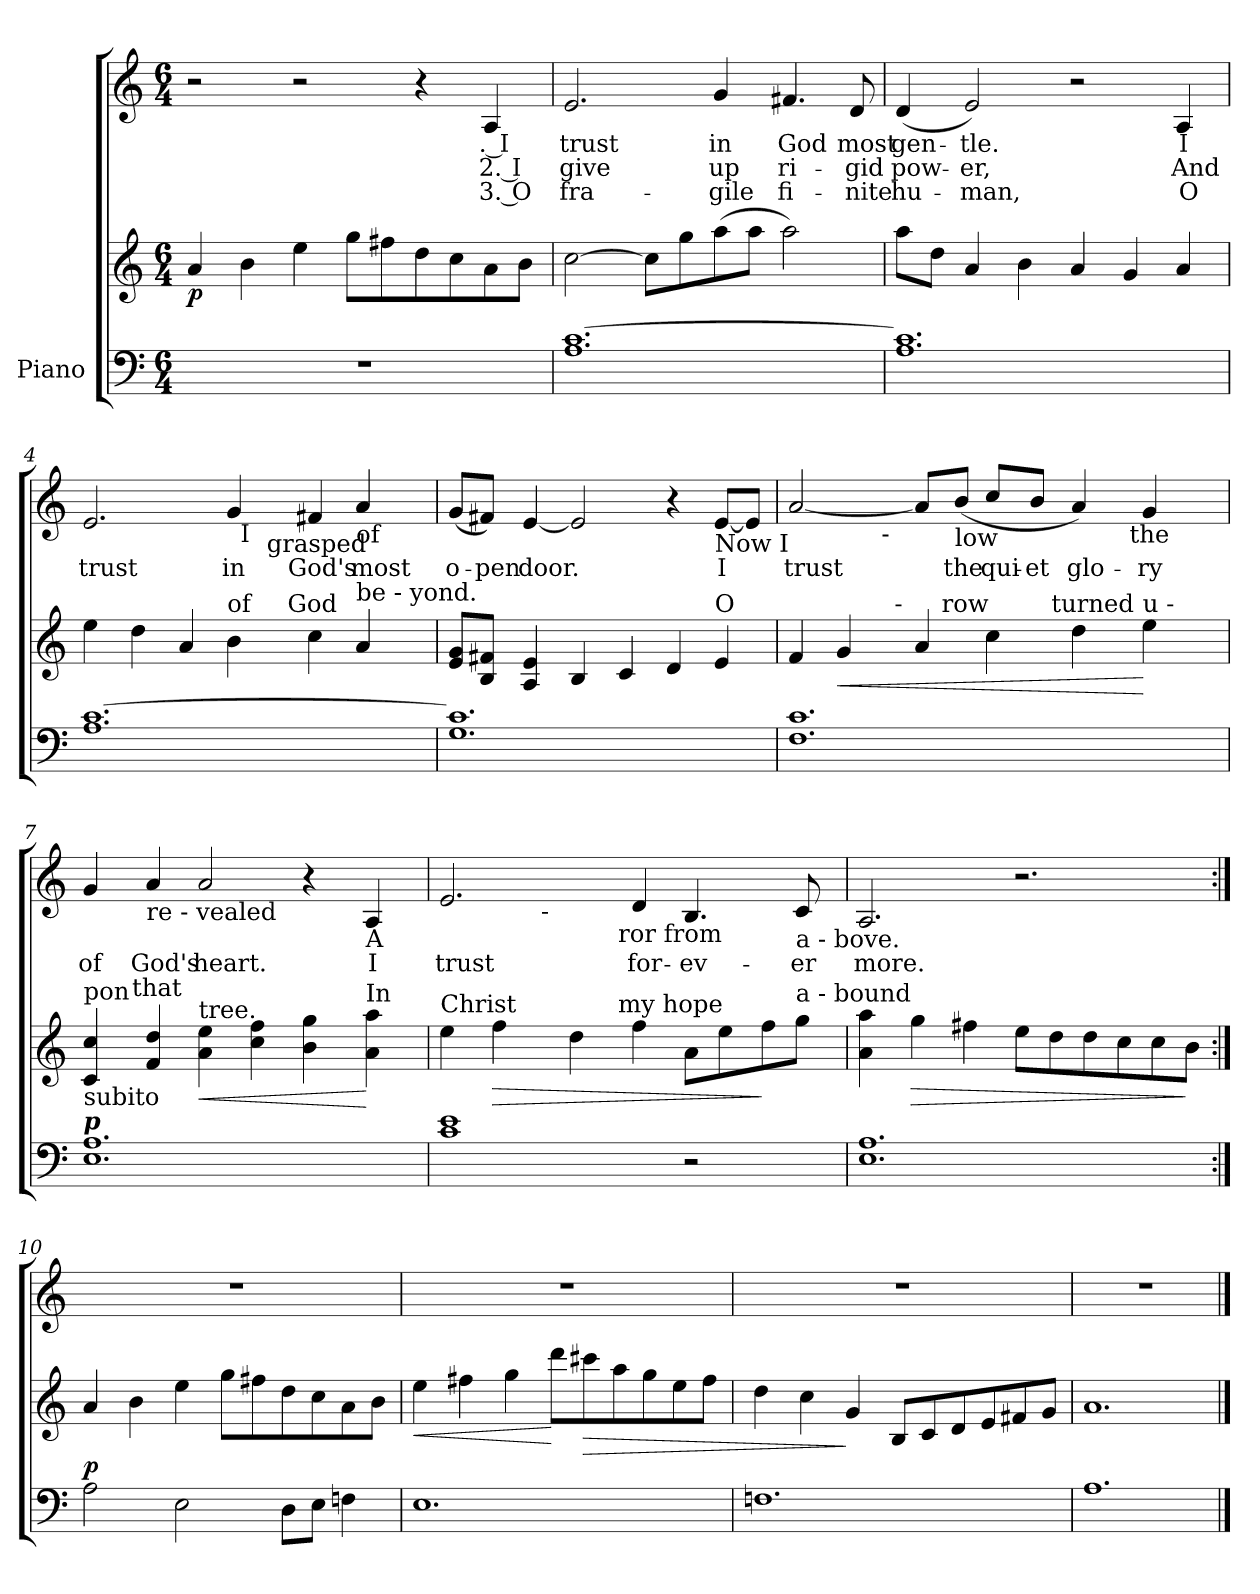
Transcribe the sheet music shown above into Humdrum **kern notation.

**kern	**kern	**dynam	**kern	**text	**text	**text
*part2	*part2	*part2	*part1	*part1	*part1	*part1
*staff3	*staff2	*staff2/3	*staff1	*staff1	*staff1	*staff1
*I"Piano	*	*	*	*	*	*
*clefF4	*clefG2	*	*clefG2	*	*	*
*k[]	*k[]	*	*k[]	*	*	*
*C:	*C:	*	*C:	*	*	*
*M6/4	*M6/4	*	*M6/4	*	*	*
=1	=1	=1	=1	=1	=1	=1
!LO:N:vis=1	!	!LO:DY:b	!	!	!	!
1.r	4a/	p	2r	.	.	.
.	4b\	.	.	.	.	.
.	4ee\	.	2r	.	.	.
.	8gg\L	.	.	.	.	.
.	8ff#X\	.	.	.	.	.
.	8dd\	.	4r	.	.	.
.	8cc\	.	.	.	.	.
!	!	!	!	!LO:LY:b:rj	!LO:LY:b:rj	!LO:LY:b:rj
.	8a\	.	4A</	. I	2. I	3. O
.	8b\J	.	.	.	.	.
=2	=2	=2	=2	=2	=2	=2
!	!	!	!	!LO:LY:b	!LO:LY:b	!LO:LY:b
1.A [>1.c	[>2cc\	.	2.e/	trust	give	fra-
.	8cc\L]	.	.	.	.	.
.	8gg\	.	.	.	.	.
!	!	!	!	!LO:LY:b	!LO:LY:b	!LO:LY:b
.	(>8aa\	.	4g/	in	up	-gile
.	8aa\J	.	.	.	.	.
!	!	!	!	!LO:LY:b	!LO:LY:b	!LO:LY:b
.	2aa\)	.	4.f#X/	God	ri-	fi-
!	!	!	!	!LO:LY:b	!LO:LY:b	!LO:LY:b
.	.	.	8d/	most	-gid	-nite
=3	=3	=3	=3	=3	=3	=3
!	!	!	!	!LO:LY:b	!LO:LY:b	!LO:LY:b
1.A 1.c]	8aa\L	.	(<4d/	gen-	pow-	hu-
.	8dd\J	.	.	.	.	.
!	!	!	!	!LO:LY:b	!LO:LY:b	!LO:LY:b
.	4a/	.	2e/)	-tle.	-er,	-man,
.	4b\	.	.	.	.	.
.	4a/	.	2r	.	.	.
.	4g/	.	.	.	.	.
!	!	!	!	!LO:LY:b:rj	!LO:LY:b:rj	!LO:LY:b:rj
.	4a/	.	4A/	I	And	O
!!LO:LB:g=z
=4	=4	=4	=4	=4	=4	=4
!	!	!	!LO:TX:b:t=what	!	!	!
!	!LO:TX:a:t=depth	!	!	!	!	!
!	!	!	!	!LO:LY:b	!	!
*	*^	*	*^	*	*	*
*	*	*	*	*	*^	*	*	*
1.A [>1.c	4ee\	2...ryy	.	2.e/	2ryy	2..ryy	trust	.	.
.	4dd\	.	.	.	.	.	.	.	.
.	4a/	.	.	.	4ryy	.	.	.	.
!	!LO:TX:a:t=of	!	!	!	!	!	!	!	!
!	!	!	!	!	!	!	!LO:LY:b	!	!
.	4b\	.	.	4g/	32ryy	.	in	.	.
!	!	!	!	!	!LO:TX:b:t=I	!	!	!	!
.	.	.	.	.	2ryy	.	.	.	.
!	!	!	!	!	!	!LO:TX:b:t=grasped	!	!	!
.	.	.	.	.	.	2ryy	.	.	.
!	!	!LO:TX:a:t=God	!	!	!	!	!	!	!
.	.	2ryy	.	.	.	.	.	.	.
!	!	!	!	!	!	!	!LO:LY:b	!	!
.	4cc\	.	.	4f#X/	.	.	God's	.	.
!	!	!	!	!LO:TX:b:t=of	!	!	!	!	!
!	!LO:TX:a:t=be - yond.	!	!	!	!	!	!	!	!
!	!	!	!	!	!	!	!LO:LY:b	!	!
.	4a/	.	.	4a/	.	.	most	.	.
.	.	.	.	.	8..ryy	.	.	.	.
.	.	.	.	.	.	8ryy	.	.	.
.	.	16ryy	.	.	.	.	.	.	.
=5	=5	=5	=5	=5	=5	=5	=5	=5	=5
!	!	!	!	!LO:TX:b:t=love.	!	!	!	!	!
!	!	!	!	!	!	!	!LO:LY:b:rj	!	!
*	*v	*v	*	*	*	*	*	*	*
*	*	*	*v	*v	*v	*	*	*
1.G 1.c]	8e/ 8g/L	.	(<8g/L	o-	.	.
!	!	!	!	!LO:LY:b	!	!
.	8B/ 8f#X/J	.	8f#X/J)	-pen	.	.
!	!	!	!	!LO:LY:b	!	!
.	4A/ 4e/	.	[<4e/	door.	.	.
.	4B/	.	2e/]	.	.	.
.	4c/	.	.	.	.	.
.	4d/	.	4r	.	.	.
!	!	!	!LO:TX:b:t=Now I	!	!	!
!	!LO:TX:a:t=O	!	!	!	!	!
!	!	!	!	!LO:LY:b:rj	!	!
.	4e/	.	[<8e/L	I	.	.
.	.	.	8e/J]	.	.	.
=6	=6	=6	=6	=6	=6	=6
!	!	!	!LO:TX:b:t=fol	!	!	!
!	!LO:TX:a:t=sor	!	!	!	!	!
!	!	!	!	!LO:LY:b	!	!
*	*^	*	*^	*	*	*
*	*	*^	*	*	*^	*	*	*
*	*	*	*^	*	*	*	*	*	*	*
1.F 1.c	4f/	4..ryy	2ryy	2...ryy	.	[<2a/	4ryy	1ryy	trust	.	.
!	!	!	!	!	!LO:HP:b	!	!	!	!	!	!
.	4g/	.	.	.	<	.	8ryy	.	.	.	.
.	.	.	.	.	.	.	32ryy	.	.	.	.
!	!	!	!	!	!	!	!LO:TX:b:t=-	!	!	!	!
.	.	.	.	.	.	.	1ryy	.	.	.	.
!	!	!LO:TX:a:t=-	!	!	!	!	!	!	!	!	!
.	.	1ryy	.	.	.	.	.	.	.	.	.
.	4a/	.	16.ryy	.	.	8a/L]	.	.	.	.	.
!	!	!	!LO:TX:a:t=row	!	!	!	!	!	!	!	!
.	.	.	2ryy	.	.	.	.	.	.	.	.
!	!	!	!	!	!	!LO:TX:b:t=low	!	!	!	!	!
!	!	!	!	!	!	!	!	!	!LO:LY:b	!	!
.	.	.	.	.	.	(8b/J	.	.	the	.	.
!	!	!	!	!	!	!	!	!	!LO:LY:b	!	!
.	4cc\	.	.	.	.	8cc/L	.	.	qui-	.	.
!	!	!	!	!	!	!	!	!	!LO:LY:b	!	!
.	.	.	.	.	.	8b/J	.	.	-et	.	.
!	!	!	!	!LO:TX:a:t=turned	!	!	!	!	!	!	!
.	.	.	.	2ryy	.	.	.	.	.	.	.
!	!	!	!	!	!	!	!	!	!LO:LY:b	!	!
.	4dd\	.	.	.	.	4a/)	.	8..ryy	glo-	.	.
.	.	.	4ryy	.	.	.	.	.	.	.	.
!	!	!	!	!	!	!	!	!LO:TX:b:t=the	!	!	!
.	.	.	.	.	.	.	.	4ryy	.	.	.
!	!LO:TX:a:t=u -	!	!	!	!	!	!	!	!	!	!
!	!	!	!	!	!	!	!	!	!LO:LY:b	!	!
.	4ee\	.	.	.	[	4g/	.	.	-ry	.	.
.	.	.	8ryy	.	.	.	.	.	.	.	.
.	.	.	.	.	.	.	16.ryy	.	.	.	.
.	.	16ryy	.	16ryy	.	.	.	.	.	.	.
.	.	.	32ryy	.	.	.	.	32ryy	.	.	.
!!LO:PB:g=z
=7	=7	=7	=7	=7	=7	=7	=7	=7	=7	=7	=7
!	!	!	!	!	!	!LO:TX:b:t=cross	!	!	!	!	!
!	!LO:TX:a:t=pon	!	!	!	!	!	!	!	!	!	!
!LO:TX:a:Bi:t=p	!	!	!	!	!	!	!	!	!	!	!
!LO:TX:a:t=subito	!	!	!	!	!	!	!	!	!	!	!
!	!	!	!	!	!	!	!	!	!LO:LY:b:rj	!	!
*	*	*v	*v	*v	*	*	*	*	*	*	*
*	*	*	*	*v	*v	*v	*	*	*
1.E 1.A	4c/ 4cc/	8..ryy	.	4g/	of	.	.
!	!	!LO:TX:a:t=that	!	!	!	!	!
.	.	1ryy	.	.	.	.	.
!	!	!	!	!LO:TX:b:t=re - vealed	!	!	!
!	!	!	!	!	!LO:LY:b	!	!
.	4f/ 4dd/	.	.	4a/	God's	.	.
!	!LO:TX:a:t=tree.	!	!	!	!	!	!
!	!	!	!LO:HP:b	!	!LO:LY:b	!	!
.	4a\ 4ee\	.	<	2a/	heart.	.	.
.	4cc\ 4ff\	.	.	.	.	.	.
.	4b\ 4gg\	.	.	4r	.	.	.
.	.	4ryy	.	.	.	.	.
!	!	!	!	!LO:TX:b:t=A	!	!	!
!	!LO:TX:a:t=In	!	!	!	!	!	!
!	!	!	!	!	!LO:LY:b:rj	!	!
.	4a\ 4aa\	.	[	4A/	I	.	.
.	.	32ryy	.	.	.	.	.
=8	=8	=8	=8	=8	=8	=8	=8
!	!	!	!	!LO:TX:b:t=mir	!	!	!
!	!LO:TX:a:t=Christ	!	!	!	!	!	!
!	!	!	!	!	!LO:LY:b	!	!
*	*	*	*	*^	*	*	*
*	*	*	*	*	*^	*	*	*
1c 1e	4ee\	2ryy	.	2.e/	4ryy	2ryy	trust	.	.
!	!	!	!LO:HP:b	!	!	!	!	!	!
.	4ff\	.	>	.	8ryy	.	.	.	.
.	.	.	.	.	32ryy	.	.	.	.
!	!	!	!	!	!LO:TX:b:t=-	!	!	!	!
.	.	.	.	.	1ryy	.	.	.	.
.	4dd\	8..ryy	.	.	.	8..ryy	.	.	.
!	!	!	!	!	!	!LO:TX:b:t=ror from	!	!	!
!	!	!LO:TX:a:t=my hope	!	!	!	!	!	!	!
.	.	2ryy	.	.	.	2ryy	.	.	.
!	!	!	!	!	!	!	!LO:LY:b	!	!
.	4ff\	.	.	4d/	.	.	for-	.	.
!	!	!	!	!	!	!	!LO:LY:b	!	!
2r	8a\L	.	.	4.B/	.	.	-ev-	.	.
.	8ee\	.	.	.	.	.	.	.	.
.	.	4ryy	.	.	.	4ryy	.	.	.
.	8ff\	.	]	.	.	.	.	.	.
!	!	!	!	!LO:TX:b:t=a - bove.	!	!	!	!	!
!	!LO:TX:a:t=a - bound	!	!	!	!	!	!	!	!
!	!	!	!	!	!	!	!LO:LY:b	!	!
.	8gg\J	.	.	8c/	.	.	-er	.	.
.	.	.	.	.	16.ryy	.	.	.	.
.	.	32ryy	.	.	.	32ryy	.	.	.
=9	=9	=9	=9	=9	=9	=9	=9	=9	=9
!	!	!	!	!	!	!	!LO:LY:b	!	!
*	*v	*v	*	*	*	*	*	*	*
*	*	*	*v	*v	*v	*	*	*
1.E 1.A	4a\ 4aa\	.	2.A/	more.	.	.
!	!	!LO:HP:b	!	!	!	!
.	4gg\	>	.	.	.	.
.	4ff#X\	.	.	.	.	.
.	8ee\L	.	2.r	.	.	.
.	8dd\	.	.	.	.	.
.	8dd\	.	.	.	.	.
.	8cc\	.	.	.	.	.
.	8cc\	.	.	.	.	.
.	8b\J	]	.	.	.	.
!!LO:LB:g=z
=10:|!	=10:|!	=10:|!	=10:|!	=10:|!	=10:|!	=10:|!
!	!	!LO:DY:a=2	!LO:N:vis=1	!	!	!
2A\	4a/	p	1.r	.	.	.
.	4b\	.	.	.	.	.
2E\	4ee\	.	.	.	.	.
.	8gg\L	.	.	.	.	.
.	8ff#X\	.	.	.	.	.
8D\L	8dd\	.	.	.	.	.
8E\J	8cc\	.	.	.	.	.
4Fni\	8a\	.	.	.	.	.
.	8b\J	.	.	.	.	.
=11	=11	=11	=11	=11	=11	=11
!	!	!LO:HP:b	!LO:N:vis=1	!	!	!
1.E	4ee\	<	1.r	.	.	.
.	4ff#X\	.	.	.	.	.
.	4gg\	.	.	.	.	.
.	8ddd\L	[	.	.	.	.
!	!	!LO:HP:b	!	!	!	!
.	8ccc#X\	>	.	.	.	.
.	8aa\	.	.	.	.	.
.	8gg\	.	.	.	.	.
.	8ee\	.	.	.	.	.
.	8ff#\J	.	.	.	.	.
=12	=12	=12	=12	=12	=12	=12
!	!	!	!LO:N:vis=1	!	!	!
1.Fni	4dd\	.	1.r	.	.	.
.	4cc\	.	.	.	.	.
.	4g/	]	.	.	.	.
.	8B/L	.	.	.	.	.
.	8c/	.	.	.	.	.
.	8d/	.	.	.	.	.
.	8e/	.	.	.	.	.
.	8f#X/	.	.	.	.	.
.	8g/J	.	.	.	.	.
=13	=13	=13	=13	=13	=13	=13
!	!	!	!LO:N:vis=1	!	!	!
1.A	1.a	.	1.r	.	.	.
==	==	==	==	==	==	==
*-	*-	*-	*-	*-	*-	*-
